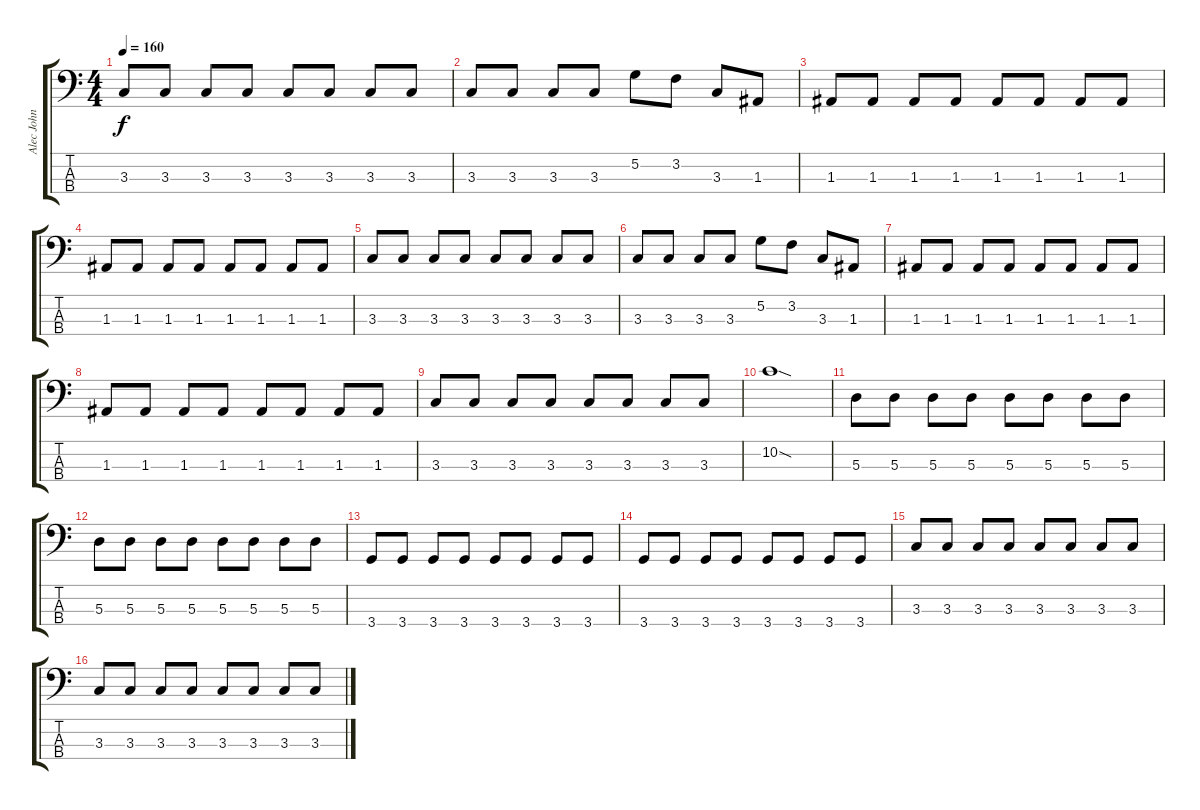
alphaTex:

\track ("Alec John Such" "Alec John ") {instrument electricbassfinger}
\staff {score tabs}
\tuning (G2 D2 A1 E1) {hide}
\ts (4 4)
\tempo 160
\clef f4
\ks c
3.3.8{dy f} 3.3.8 3.3.8 3.3.8 3.3.8 3.3.8 3.3.8 3.3.8 |
3.3.8 3.3.8 3.3.8 3.3.8 5.2.8 3.2.8 3.3.8 1.3.8 |
1.3.8 1.3.8 1.3.8 1.3.8 1.3.8 1.3.8 1.3.8 1.3.8 |
1.3.8 1.3.8 1.3.8 1.3.8 1.3.8 1.3.8 1.3.8 1.3.8 |
3.3.8 3.3.8 3.3.8 3.3.8 3.3.8 3.3.8 3.3.8 3.3.8 |
3.3.8 3.3.8 3.3.8 3.3.8 5.2.8 3.2.8 3.3.8 1.3.8 |
1.3.8 1.3.8 1.3.8 1.3.8 1.3.8 1.3.8 1.3.8 1.3.8 |
1.3.8 1.3.8 1.3.8 1.3.8 1.3.8 1.3.8 1.3.8 1.3.8 |
3.3.8 3.3.8 3.3.8 3.3.8 3.3.8 3.3.8 3.3.8 3.3.8 |
10.2{sod}.1 |
5.3.8 5.3.8 5.3.8 5.3.8 5.3.8 5.3.8 5.3.8 5.3.8 |
5.3.8 5.3.8 5.3.8 5.3.8 5.3.8 5.3.8 5.3.8 5.3.8 |
3.4.8 3.4.8 3.4.8 3.4.8 3.4.8 3.4.8 3.4.8 3.4.8 |
3.4.8 3.4.8 3.4.8 3.4.8 3.4.8 3.4.8 3.4.8 3.4.8 |
3.3.8 3.3.8 3.3.8 3.3.8 3.3.8 3.3.8 3.3.8 3.3.8 |
3.3.8 3.3.8 3.3.8 3.3.8 3.3.8 3.3.8 3.3.8 3.3.8
